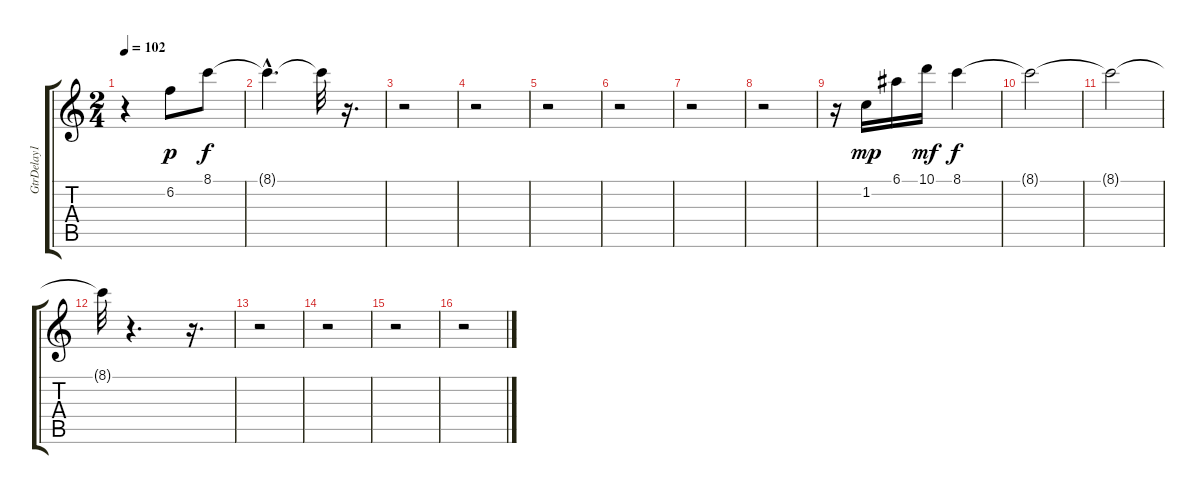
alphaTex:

\track ("GtrDelay1" "GtrDelay1") {instrument electricguitarclean}
\staff {score tabs}
\tuning (E4 B3 G3 D3 A2 E2) {hide}
\ts (2 4)
\tempo 102
\clef g2
\ks c
r.4{dy p} 6.2.8 8.1.8{dy f} |
8.1{hac t}.4{d} 8.1{t}.32 r.16{d} |
r.2 |
r.2 |
r.2 |
r.2 |
r.2 |
r.2 |
r.16 1.2.16{dy mp} 6.1.16 10.1.16{dy mf} 8.1.4{dy f} |
8.1{t}.2 |
8.1{t}.2 |
8.1{t}.32 r.4{d} r.16{d} |
r.2 |
r.2 |
r.2 |
r.2
